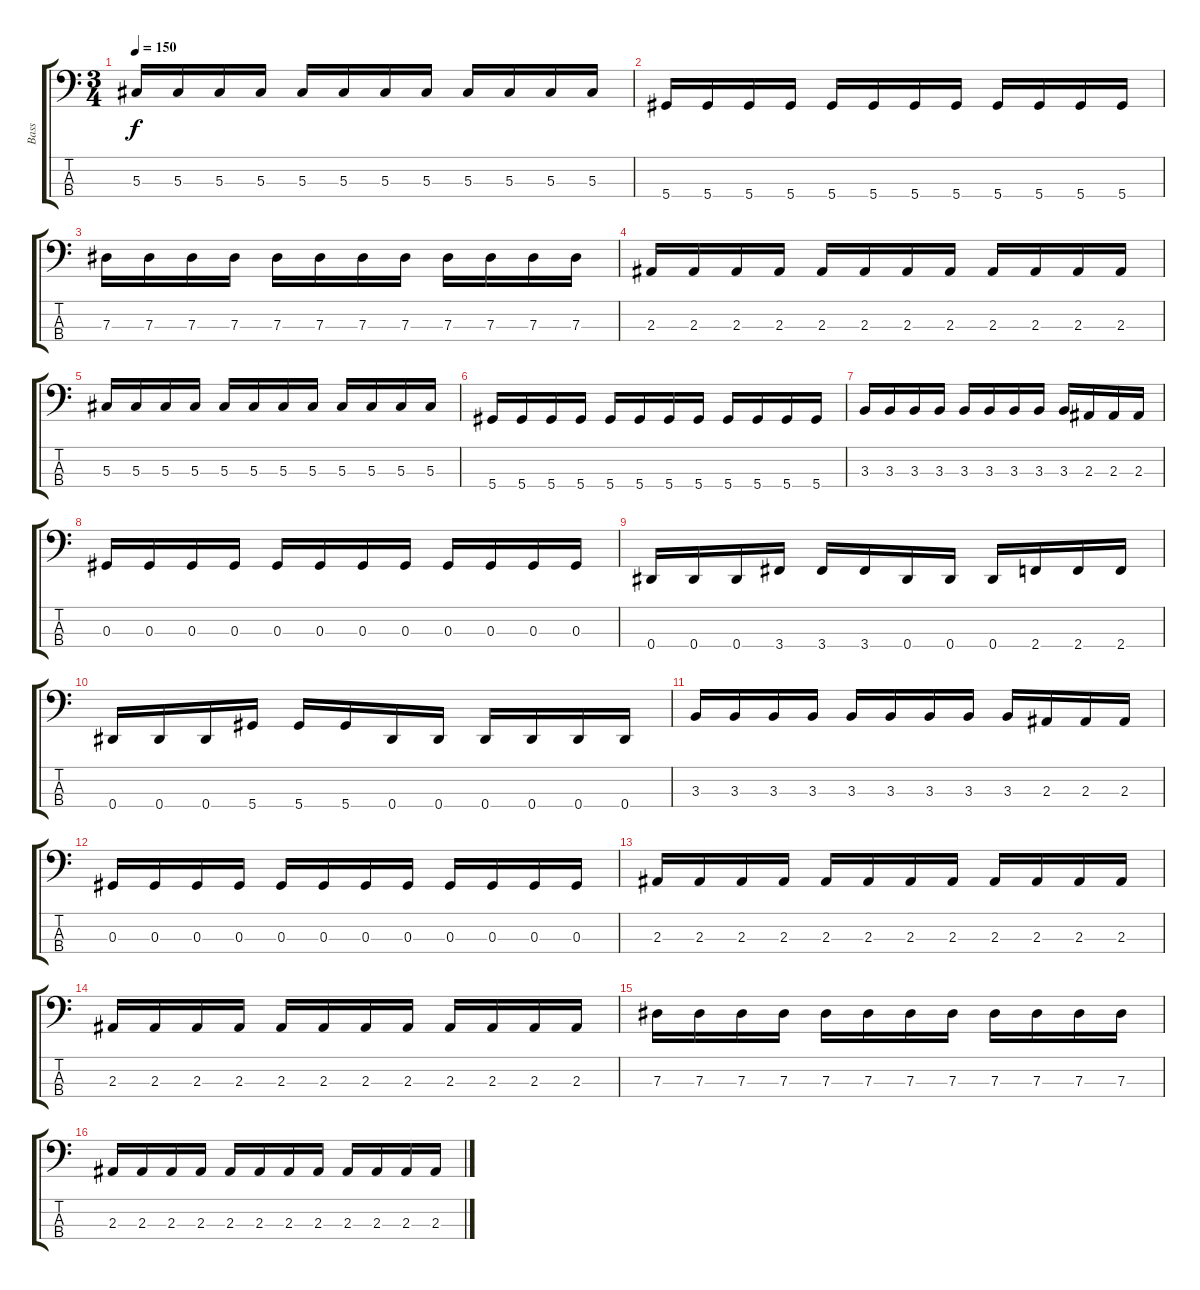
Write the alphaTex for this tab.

\track ("Bass" "Bass") {instrument electricbassfinger}
\staff {score tabs}
\tuning (Gb2 Db2 Ab1 Eb1) {hide}
\ts (3 4)
\tempo 150
\clef f4
\ks c
5.3.16{dy f} 5.3.16 5.3.16 5.3.16 5.3.16 5.3.16 5.3.16 5.3.16 5.3.16 5.3.16 5.3.16 5.3.16 |
5.4.16 5.4.16 5.4.16 5.4.16 5.4.16 5.4.16 5.4.16 5.4.16 5.4.16 5.4.16 5.4.16 5.4.16 |
7.3.16 7.3.16 7.3.16 7.3.16 7.3.16 7.3.16 7.3.16 7.3.16 7.3.16 7.3.16 7.3.16 7.3.16 |
2.3.16 2.3.16 2.3.16 2.3.16 2.3.16 2.3.16 2.3.16 2.3.16 2.3.16 2.3.16 2.3.16 2.3.16 |
5.3.16 5.3.16 5.3.16 5.3.16 5.3.16 5.3.16 5.3.16 5.3.16 5.3.16 5.3.16 5.3.16 5.3.16 |
5.4.16 5.4.16 5.4.16 5.4.16 5.4.16 5.4.16 5.4.16 5.4.16 5.4.16 5.4.16 5.4.16 5.4.16 |
3.3.16 3.3.16 3.3.16 3.3.16 3.3.16 3.3.16 3.3.16 3.3.16 3.3.16 2.3.16 2.3.16 2.3.16 |
0.3.16 0.3.16 0.3.16 0.3.16 0.3.16 0.3.16 0.3.16 0.3.16 0.3.16 0.3.16 0.3.16 0.3.16 |
0.4.16 0.4.16 0.4.16 3.4.16 3.4.16 3.4.16 0.4.16 0.4.16 0.4.16 2.4.16 2.4.16 2.4.16 |
0.4.16 0.4.16 0.4.16 5.4.16 5.4.16 5.4.16 0.4.16 0.4.16 0.4.16 0.4.16 0.4.16 0.4.16 |
3.3.16 3.3.16 3.3.16 3.3.16 3.3.16 3.3.16 3.3.16 3.3.16 3.3.16 2.3.16 2.3.16 2.3.16 |
0.3.16 0.3.16 0.3.16 0.3.16 0.3.16 0.3.16 0.3.16 0.3.16 0.3.16 0.3.16 0.3.16 0.3.16 |
2.3.16 2.3.16 2.3.16 2.3.16 2.3.16 2.3.16 2.3.16 2.3.16 2.3.16 2.3.16 2.3.16 2.3.16 |
2.3.16 2.3.16 2.3.16 2.3.16 2.3.16 2.3.16 2.3.16 2.3.16 2.3.16 2.3.16 2.3.16 2.3.16 |
7.3.16 7.3.16 7.3.16 7.3.16 7.3.16 7.3.16 7.3.16 7.3.16 7.3.16 7.3.16 7.3.16 7.3.16 |
2.3.16 2.3.16 2.3.16 2.3.16 2.3.16 2.3.16 2.3.16 2.3.16 2.3.16 2.3.16 2.3.16 2.3.16
